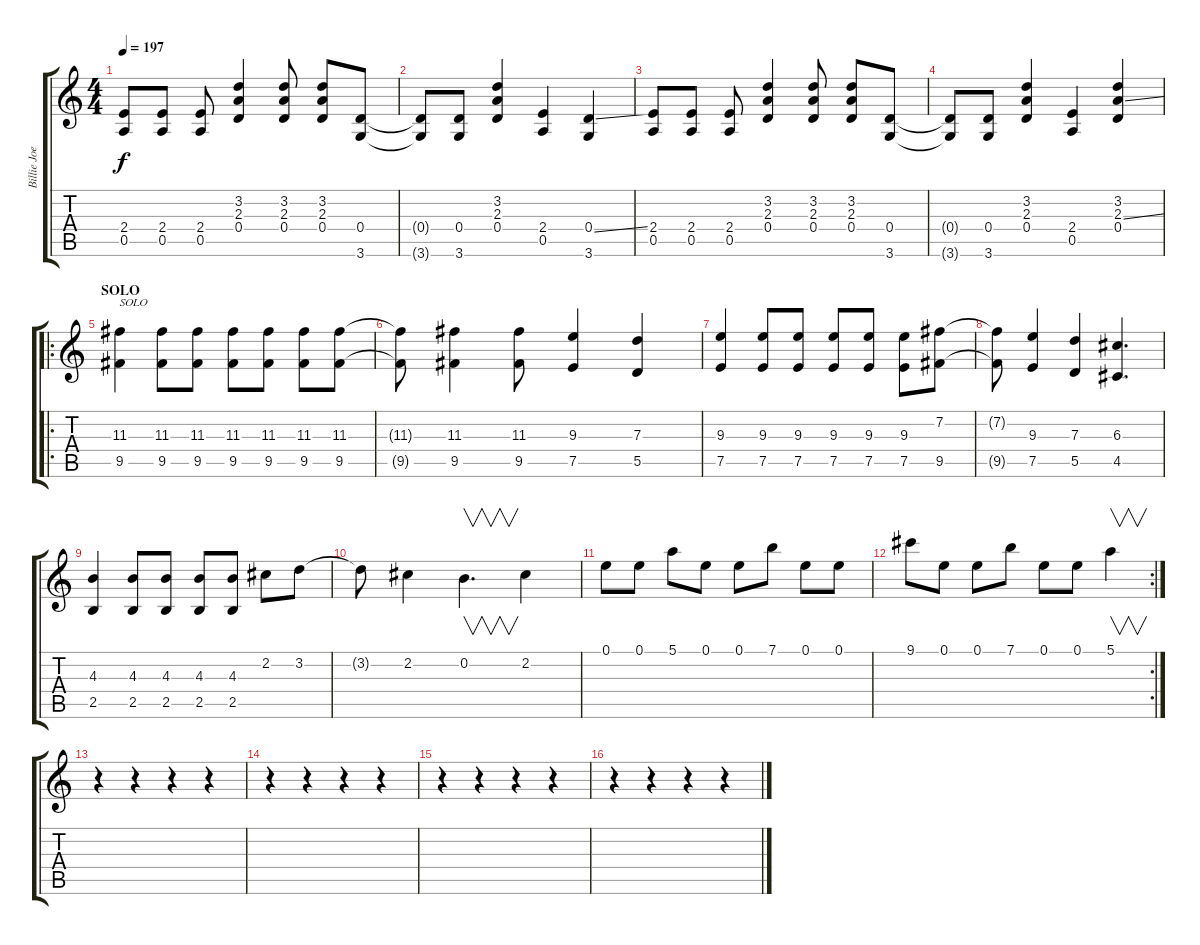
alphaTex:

\track ("Billie Joe (Guitar 1)" "Billie Joe") {instrument overdrivenguitar}
\staff {score tabs}
\tuning (E4 B3 G3 D3 A2 E2) {hide}
\ts (4 4)
\tempo 197
\clef g2
\ks c
(2.4 0.5).8{dy f} (2.4 0.5).8 (2.4 0.5).8 (3.2 2.3 0.4).4 (3.2 2.3 0.4).8 (3.2 2.3 0.4).8 (0.4 3.6).8 |
(0.4{t} 3.6{t}).8 (0.4 3.6).8 (3.2 2.3 0.4).4 (2.4 0.5).4 (0.4{ss} 3.6).4 |
(2.4 0.5).8 (2.4 0.5).8 (2.4 0.5).8 (3.2 2.3 0.4).4 (3.2 2.3 0.4).8 (3.2 2.3 0.4).8 (0.4 3.6).8 |
(0.4{t} 3.6{t}).8 (0.4 3.6).8 (3.2 2.3 0.4).4 (2.4 0.5).4 (3.2 2.3{ss} 0.4).4 |
\ro
\section ("" "SOLO")
(11.3 9.5).4{txt "SOLO"} (11.3 9.5).8 (11.3 9.5).8 (11.3 9.5).8 (11.3 9.5).8 (11.3 9.5).8 (11.3 9.5).8 |
(11.3{t} 9.5{t}).8 (11.3 9.5).4 (11.3 9.5).8 (9.3 7.5).4 (7.3 5.5).4 |
(9.3 7.5).4 (9.3 7.5).8 (9.3 7.5).8 (9.3 7.5).8 (9.3 7.5).8 (9.3 7.5).8 (7.2 9.5).8 |
(7.2{t} 9.5{t}).8 (9.3 7.5).4 (7.3 5.5).4 (6.3 4.5).4{d} |
(4.3 2.5).4 (4.3 2.5).8 (4.3 2.5).8 (4.3 2.5).8 (4.3 2.5).8 2.2.8 3.2.8 |
3.2{t}.8 2.2.4 0.2.4{v d} 2.2.4 |
0.1.8 0.1.8 5.1.8 0.1.8 0.1.8 7.1.8 0.1.8 0.1.8 |
\rc 2
9.1.8 0.1.8 0.1.8 7.1.8 0.1.8 0.1.8 5.1.4{v} |
r.4 r.4 r.4 r.4 |
r.4 r.4 r.4 r.4 |
r.4 r.4 r.4 r.4 |
r.4 r.4 r.4 r.4
